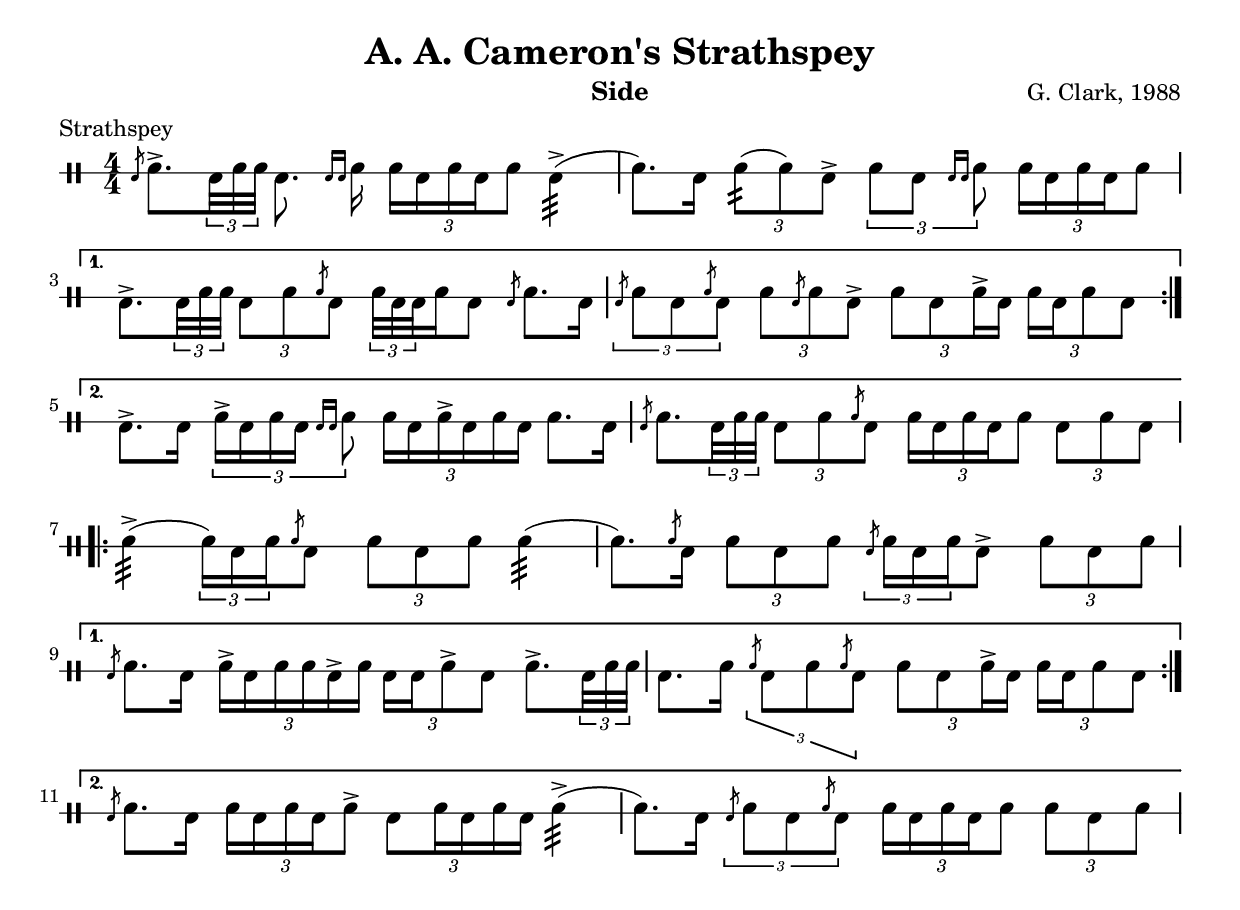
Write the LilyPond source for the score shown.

\version "2.18.2"

\include "lilydrum.ly"

\drums {
	\time 4/4

	% Part 1
		\repeat volta 2 {
			\flamd d8.-> \tuplet 3/2 { g32 d32 d32 } g8. \dragd d16 \tuplet 3/2 { d16 g d g d8 } g4:32(-> |
			d8.) g16 \tuplet 3/2 { d8:32( d8) g8-> } \tuplet 3/2 { d8 g8 \dragd d8 } \tuplet 3/2 { d16 g d g d8 } |
		}
		\alternative {
			{
			  g8.-> \tuplet 3/2 { g32 d32 d32 } \tuplet 3/2 { g8 d8 \flamg g8 } \tuplet 3/2 { d32 g32 g32 } d16 g8  \flamd d8. g16 |
			  \tuplet 3/2 { \flamd d8 g8 \flamg g8 } \tuplet 3/2 { d8 \flamd d8 g8-> } \tuplet 3/2 { d8 g8 d16-> g16 } \tuplet 3/2 { d16 g16 d8 g8 }
			}
			{
			  g8.-> g16 \tuplet 3/2 { d16-> g d g \dragd d8 } \tuplet 3/2 { d16 g d-> g d g } d8. g16 |
			  \flamd d8. \tuplet 3/2 { g32 d32 d32 } \tuplet 3/2 { g8 d8 \flamg g8 } \tuplet 3/2 { d16 g d g d8 } \tuplet 3/2 { g8 d g }
			}
		}

		\break

	% Part 2
		\repeat volta 2 {
			d4:32(-> \tuplet 3/2 { d16) g16 d16 } \flamg g8 \tuplet 3/2 { d8 g d } d4:32( |
			d8.) \flamg g16 \tuplet 3/2 { d8 g d } \tuplet 3/2 { \flamd d16 g d } g8-> \tuplet 3/2 { d8 g d } |
		}
		\alternative {
			{
			  \flamd d8. g16 \tuplet 3/2 { d16-> g d d g-> d } \tuplet 3/2 { g16 g d8-> g }   d8.-> \tuplet 3/2 { g32 d d } |
			  g8. d16  \tuplet 3/2 { \flamg g8 d \flamg g } \tuplet 3/2 { d8 g d16-> g } \tuplet 3/2 { d16 g d8 g }
			}
			{
			  \flamd d8. g16 \tuplet 3/2 { d16 g d g d8-> } \tuplet 3/2 { g8 d16 g16 d16 g16 } d4:32(-> |
			  d8.) g16 \tuplet 3/2 { \flamd d8 g \flamg g } \tuplet 3/2 { d16 g d g d8 } \tuplet 3/2 { d8 g d }
			}
		}
}% End of drums %

\header {
	title = "A. A. Cameron's Strathspey"
	meter = "Strathspey"
	composer = "G. Clark, 1988"
	instrument = "Side"
}